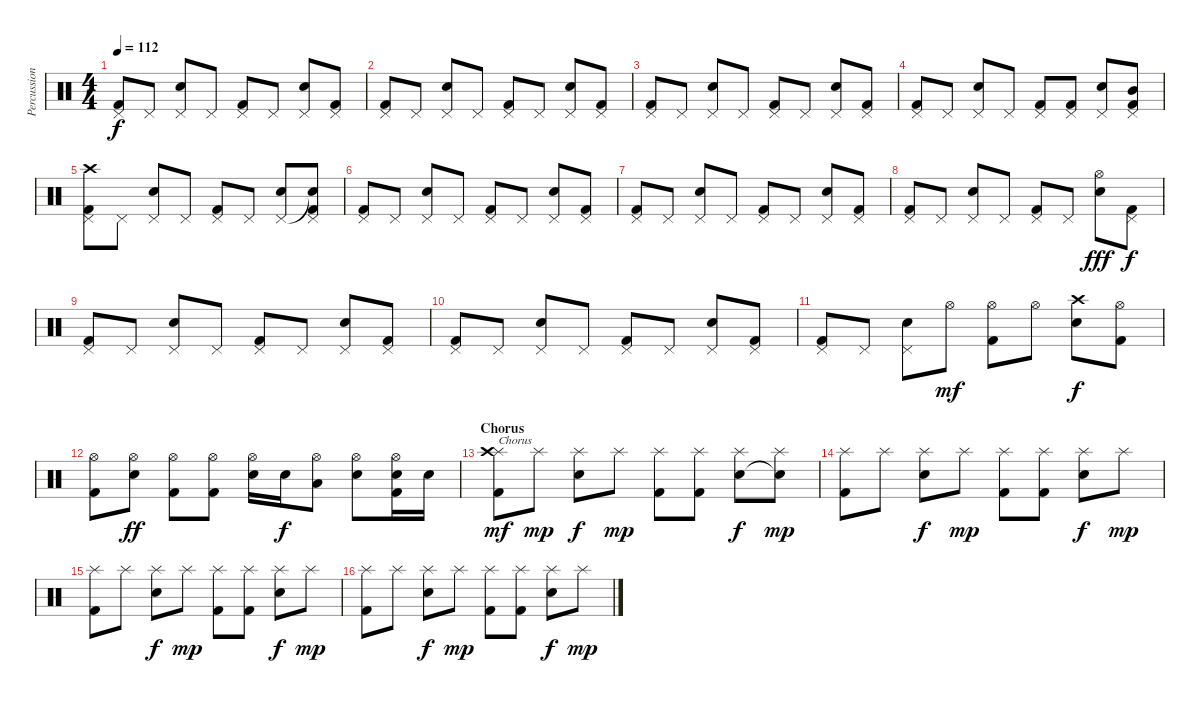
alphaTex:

\track ("Percussion" "Percussion") {instrument percussion}
\staff {score}
\articulation defaults
\ts (4 4)
\tempo 112
\clef neutral
\ks c
("Pedal Hi-Hat (hit)" "Kick (hit) 2").8{dy f} "Pedal Hi-Hat (hit)".8 ("Pedal Hi-Hat (hit)" "Electric Snare (hit)").8 "Pedal Hi-Hat (hit)".8 ("Pedal Hi-Hat (hit)" "Kick (hit) 2").8 "Pedal Hi-Hat (hit)".8 ("Pedal Hi-Hat (hit)" "Electric Snare (hit)").8 ("Pedal Hi-Hat (hit)" "Kick (hit) 2").8 |
("Pedal Hi-Hat (hit)" "Kick (hit) 2").8 "Pedal Hi-Hat (hit)".8 ("Pedal Hi-Hat (hit)" "Electric Snare (hit)").8 "Pedal Hi-Hat (hit)".8 ("Pedal Hi-Hat (hit)" "Kick (hit) 2").8 "Pedal Hi-Hat (hit)".8 ("Pedal Hi-Hat (hit)" "Electric Snare (hit)").8 ("Pedal Hi-Hat (hit)" "Kick (hit) 2").8 |
("Pedal Hi-Hat (hit)" "Kick (hit) 2").8 "Pedal Hi-Hat (hit)".8 ("Pedal Hi-Hat (hit)" "Electric Snare (hit)").8 "Pedal Hi-Hat (hit)".8 ("Pedal Hi-Hat (hit)" "Kick (hit) 2").8 "Pedal Hi-Hat (hit)".8 ("Pedal Hi-Hat (hit)" "Electric Snare (hit)").8 ("Pedal Hi-Hat (hit)" "Kick (hit) 2").8 |
("Pedal Hi-Hat (hit)" "Kick (hit) 2").8 "Pedal Hi-Hat (hit)".8 ("Pedal Hi-Hat (hit)" "Electric Snare (hit)").8 "Pedal Hi-Hat (hit)".8 ("Pedal Hi-Hat (hit)" "Kick (hit) 2").8 ("Pedal Hi-Hat (hit)" "Kick (hit) 2").8 ("Pedal Hi-Hat (hit)" "Electric Snare (hit)").8 ("Pedal Hi-Hat (hit)" "Mid Tom (hit)" "Kick (hit) 2").8 |
("Crash high (hit)" "Pedal Hi-Hat (hit)" "Kick (hit) 2").8 "Pedal Hi-Hat (hit)".8 ("Pedal Hi-Hat (hit)" "Electric Snare (hit)").8 "Pedal Hi-Hat (hit)".8 ("Pedal Hi-Hat (hit)" "Kick (hit) 2").8 "Pedal Hi-Hat (hit)".8 ("Pedal Hi-Hat (hit)" "Electric Snare (hit)").8 ("Snare (hit)"{t} "Pedal Hi-Hat (hit)" "Kick (hit) 2").8 |
("Pedal Hi-Hat (hit)" "Kick (hit) 2").8 "Pedal Hi-Hat (hit)".8 ("Pedal Hi-Hat (hit)" "Electric Snare (hit)").8 "Pedal Hi-Hat (hit)".8 ("Pedal Hi-Hat (hit)" "Kick (hit) 2").8 "Pedal Hi-Hat (hit)".8 ("Pedal Hi-Hat (hit)" "Electric Snare (hit)").8 ("Pedal Hi-Hat (hit)" "Kick (hit) 2").8 |
("Pedal Hi-Hat (hit)" "Kick (hit) 2").8 "Pedal Hi-Hat (hit)".8 ("Pedal Hi-Hat (hit)" "Electric Snare (hit)").8 "Pedal Hi-Hat (hit)".8 ("Pedal Hi-Hat (hit)" "Kick (hit) 2").8 "Pedal Hi-Hat (hit)".8 ("Pedal Hi-Hat (hit)" "Electric Snare (hit)").8 ("Pedal Hi-Hat (hit)" "Kick (hit) 2").8 |
("Pedal Hi-Hat (hit)" "Kick (hit) 2").8 "Pedal Hi-Hat (hit)".8 ("Pedal Hi-Hat (hit)" "Electric Snare (hit)").8 "Pedal Hi-Hat (hit)".8 ("Pedal Hi-Hat (hit)" "Kick (hit) 2").8 "Pedal Hi-Hat (hit)".8 ("Hi-Hat (open)" "Electric Snare (hit)").8{dy fff} ("Pedal Hi-Hat (hit)" "Kick (hit) 2").8{dy f} |
("Pedal Hi-Hat (hit)" "Kick (hit) 2").8 "Pedal Hi-Hat (hit)".8 ("Pedal Hi-Hat (hit)" "Electric Snare (hit)").8 "Pedal Hi-Hat (hit)".8 ("Pedal Hi-Hat (hit)" "Kick (hit) 2").8 "Pedal Hi-Hat (hit)".8 ("Pedal Hi-Hat (hit)" "Electric Snare (hit)").8 ("Pedal Hi-Hat (hit)" "Kick (hit) 2").8 |
("Pedal Hi-Hat (hit)" "Kick (hit) 2").8 "Pedal Hi-Hat (hit)".8 ("Pedal Hi-Hat (hit)" "Electric Snare (hit)").8 "Pedal Hi-Hat (hit)".8 ("Pedal Hi-Hat (hit)" "Kick (hit) 2").8 "Pedal Hi-Hat (hit)".8 ("Pedal Hi-Hat (hit)" "Electric Snare (hit)").8 ("Pedal Hi-Hat (hit)" "Kick (hit) 2").8 |
("Pedal Hi-Hat (hit)" "Kick (hit) 2").8 "Pedal Hi-Hat (hit)".8 ("Pedal Hi-Hat (hit)" "Electric Snare (hit)").8 "Hi-Hat (open)".8{dy mf} ("Hi-Hat (open)" "Kick (hit) 2").8 "Hi-Hat (open)".8 ("Crash high (hit)" "Electric Snare (hit)").8{dy f} ("Hi-Hat (open)" "Kick (hit) 2").8 |
("Hi-Hat (open)" "Kick (hit) 2").8 ("Hi-Hat (open)" "Electric Snare (hit)").8{dy ff} ("Hi-Hat (open)" "Kick (hit) 2").8 ("Hi-Hat (open)" "Kick (hit) 2").8 ("Hi-Hat (open)" "Snare (hit) 2").16 "Snare (hit) 2".16{dy f} ("Hi-Hat (open)" "Low Tom (hit)").8 ("Hi-Hat (open)" "Electric Snare (hit)").8 ("Hi-Hat (open)" "Electric Snare (hit)" "Kick (hit) 2").16 "Electric Snare (hit)".16 |
\section ("" "Chorus")
("Splash (hit)" "Crash high (hit)" "Kick (hit) 2").8{txt "Chorus" dy mf volume 16} "Splash (hit)".8{dy mp} ("Splash (hit)" "Electric Snare (hit)").8{dy f} "Splash (hit)".8{dy mp} ("Splash (hit)" "Kick (hit) 2").8 ("Splash (hit)" "Kick (hit) 2").8 ("Splash (hit)" "Electric Snare (hit)").8{dy f} ("Splash (hit)" "Snare (hit)"{t}).8{dy mp} |
("Splash (hit)" "Kick (hit) 2").8 "Splash (hit)".8 ("Splash (hit)" "Electric Snare (hit)").8{dy f} "Splash (hit)".8{dy mp} ("Splash (hit)" "Kick (hit) 2").8 ("Splash (hit)" "Kick (hit) 2").8 ("Splash (hit)" "Electric Snare (hit)").8{dy f} "Splash (hit)".8{dy mp} |
("Splash (hit)" "Kick (hit) 2").8 "Splash (hit)".8 ("Splash (hit)" "Electric Snare (hit)").8{dy f} "Splash (hit)".8{dy mp} ("Splash (hit)" "Kick (hit) 2").8 ("Splash (hit)" "Kick (hit) 2").8 ("Splash (hit)" "Electric Snare (hit)").8{dy f} "Splash (hit)".8{dy mp} |
("Splash (hit)" "Kick (hit) 2").8 "Splash (hit)".8 ("Splash (hit)" "Electric Snare (hit)").8{dy f} "Splash (hit)".8{dy mp} ("Splash (hit)" "Kick (hit) 2").8 ("Splash (hit)" "Kick (hit) 2").8 ("Splash (hit)" "Electric Snare (hit)").8{dy f} "Splash (hit)".8{dy mp}
